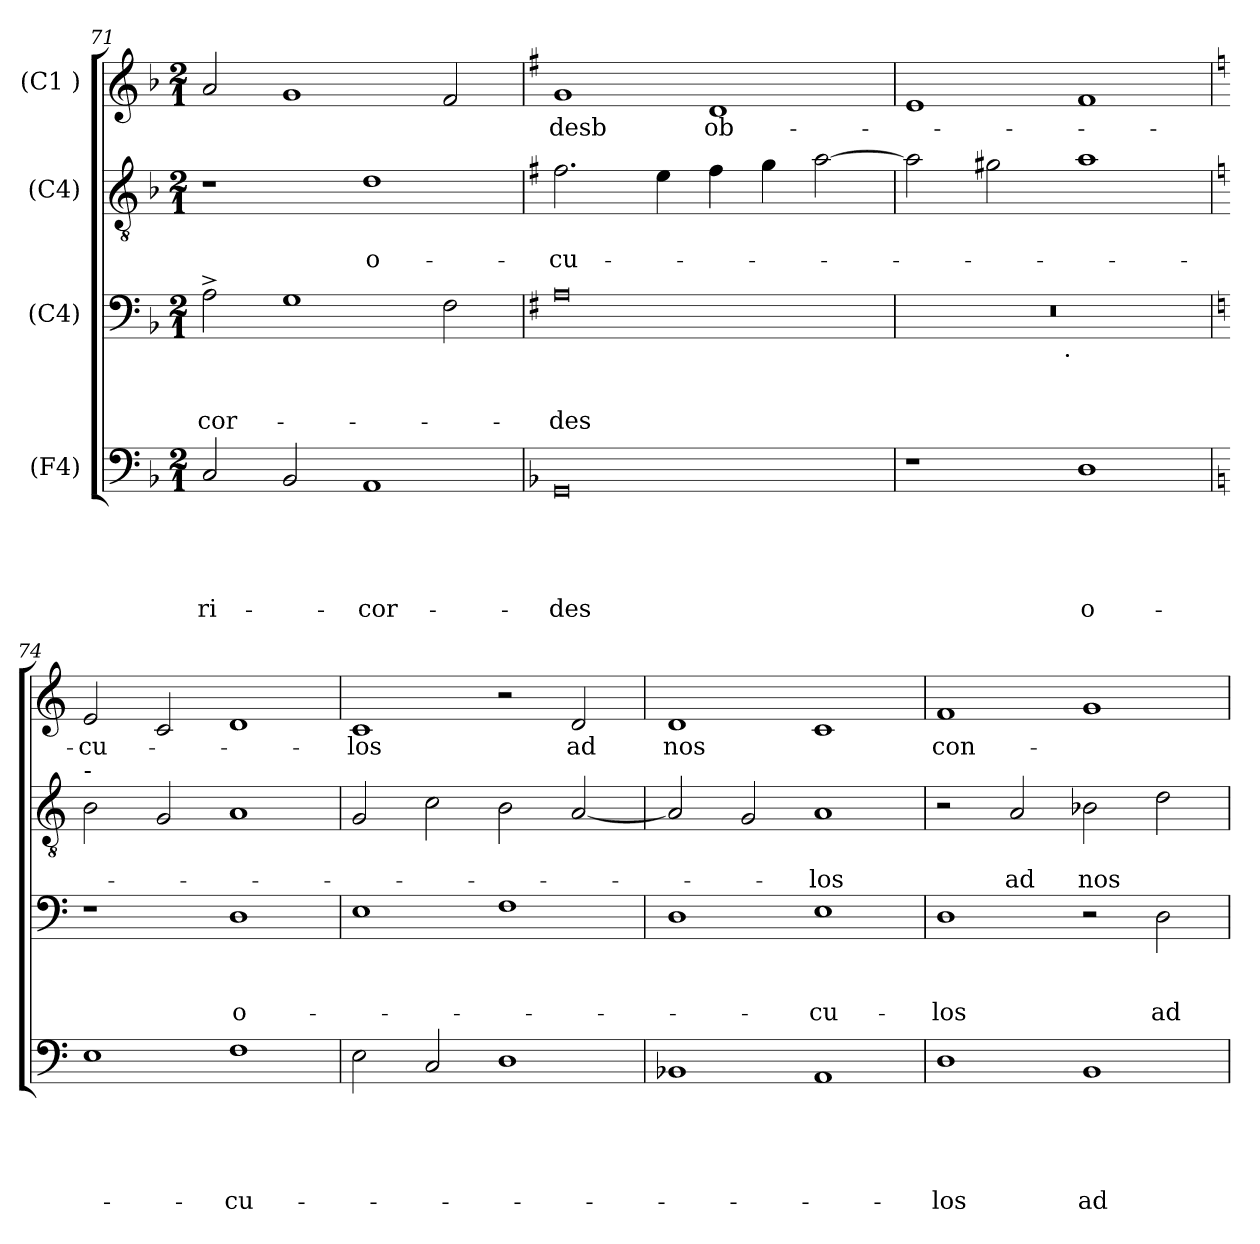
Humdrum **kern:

**kern	**text	**text	**text	**text	**text	**kern	**text	**text	**text	**kern	**text	**text	**kern	**text
*part4	*part4	*part4	*part4	*part4	*part4	*part3	*part3	*part3	*part3	*part2	*part2	*part2	*part1	*part1
*staff4	*staff4	*staff4	*staff4	*staff4	*staff4	*staff3	*staff3	*staff3	*staff3	*staff2	*staff2	*staff2	*staff1	*staff1
*I"(F4)	*	*	*	*	*	*I"(C4)	*	*	*	*I"(C4)	*	*	*I"(C1 )	*
*clefF4	*	*	*	*	*	*clefF4	*	*	*	*clefGv2	*	*	*clefG2	*
*k[b-]	*	*	*	*	*	*k[b-]	*	*	*	*k[b-]	*	*	*k[b-]	*
*F:	*	*	*	*	*	*F:	*	*	*	*F:	*	*	*F:	*
*M2/1	*	*	*	*	*	*M2/1	*	*	*	*M2/1	*	*	*M2/1	*
=71	=71	=71	=71	=71	=71	=71	=71	=71	=71	=71	=71	=71	=71	=71
!	!	!	!	!	!LO:LY:b	!	!	!	!LO:LY:b	!	!	!	!	!
2C/	.	.	.	.	-ri-	2A^>\	.	.	-cor-	1r	.	.	2a/	.
2BB-/	.	.	.	.	.	1G	.	.	.	.	.	.	1g	.
!	!	!	!	!	!LO:LY:b	!	!	!	!	!	!	!LO:LY:b:rj	!	!
1AA	.	.	.	.	-cor-	.	.	.	.	1d	.	o-	.	.
.	.	.	.	.	.	2F\	.	.	.	.	.	.	2f/	.
=72	=72	=72	=72	=72	=72	=72	=72	=72	=72	=72	=72	=72	=72	=72
*	*	*	*	*	*	*k[f#]	*	*	*	*k[f#]	*	*	*k[f#]	*
*	*	*	*	*	*	*G:	*	*	*	*G:	*	*	*G:	*
!	!	!	!	!	!LO:LY:b:rj	!	!	!	!LO:LY:b:rj	!	!	!LO:LY:b	!	!LO:LY:b:rj
0GG	.	.	.	.	-des	0A	.	.	-des	2.f#\	.	-cu-	1g	-desb
.	.	.	.	.	.	.	.	.	.	4e\	.	.	.	.
!	!	!	!	!	!	!	!	!	!	!	!	!	!	!LO:LY:b:rj
.	.	.	.	.	.	.	.	.	.	4f#\	.	.	1d	ob-
.	.	.	.	.	.	.	.	.	.	4g\	.	.	.	.
.	.	.	.	.	.	.	.	.	.	[>2a\	.	.	.	.
=73	=73	=73	=73	=73	=73	=73	=73	=73	=73	=73	=73	=73	=73	=73
*	*	*	*	*	*	*^	*	*	*	*	*	*	*	*
1r	.	.	.	.	.	0r	2ryy	.	.	.	2a\]	.	.	1e	.
.	.	.	.	.	.	.	4...ryy	.	.	.	2g#\	.	.	.	.
!	!	!	!	!	!	!	!LO:TX:b:t=.	!	!	!	!	!	!	!	!
.	.	.	.	.	.	.	1ryy	.	.	.	.	.	.	.	.
!	!	!	!	!	!LO:LY:b:rj	!	!	!	!	!	!	!	!	!	!
1D	.	.	.	.	o-	.	.	.	.	.	1a	.	.	1f#	.
.	.	.	.	.	.	.	32ryy	.	.	.	.	.	.	.	.
*	*	*	*	*	*	*v	*v	*	*	*	*	*	*	*	*
!!LO:LB:g=z
=74	=74	=74	=74	=74	=74	=74	=74	=74	=74	=74	=74	=74	=74	=74
*k[]	*	*	*	*	*	*k[]	*	*	*	*k[]	*	*	*k[]	*
*C:	*	*	*	*	*	*C:	*	*	*	*C:	*	*	*C:	*
*	*	*	*	*	*	*^	*	*	*	*	*	*	*	*
!	!	!	!	!	!	!	!	!	!	!	!LO:TX:a:t=-	!	!	!	!
!	!	!	!	!	!	!	!	!	!	!	!	!	!	!	!LO:LY:b
*	*	*	*	*	*	*v	*v	*	*	*	*	*	*	*	*
1E	.	.	.	.	.	1r	.	.	.	2B\	.	.	2e/	-cu-
.	.	.	.	.	.	.	.	.	.	2G/	.	.	2c/	.
!	!	!	!	!	!LO:LY:b	!	!	!	!LO:LY:b:rj	!	!	!	!	!
1F	.	.	.	.	-cu-	1D	.	.	o-	1A	.	.	1d	.
=75	=75	=75	=75	=75	=75	=75	=75	=75	=75	=75	=75	=75	=75	=75
!	!	!	!	!	!	!	!	!	!	!	!	!	!	!LO:LY:b
2E\	.	.	.	.	.	1E	.	.	.	2G/	.	.	1c	-los
2C/	.	.	.	.	.	.	.	.	.	2c\	.	.	.	.
1D	.	.	.	.	.	1F	.	.	.	2B\	.	.	2r	.
!	!	!	!	!	!	!	!	!	!	!	!	!	!	!LO:LY:b
.	.	.	.	.	.	.	.	.	.	[<2A/	.	.	2d/	ad
=76	=76	=76	=76	=76	=76	=76	=76	=76	=76	=76	=76	=76	=76	=76
!	!	!	!	!	!	!	!	!	!	!	!	!	!	!LO:LY:b
1BB-	.	.	.	.	.	1D	.	.	.	2A/]	.	.	1d	nos
.	.	.	.	.	.	.	.	.	.	2G/	.	.	.	.
!	!	!	!	!	!	!	!	!	!LO:LY:b	!	!	!LO:LY:b	!	!
1AA	.	.	.	.	.	1E	.	.	-cu-	1A	.	-los	1c	.
=77	=77	=77	=77	=77	=77	=77	=77	=77	=77	=77	=77	=77	=77	=77
!	!	!	!	!	!LO:LY:b	!	!	!	!LO:LY:b	!	!	!	!	!LO:LY:b
1D	.	.	.	.	-los	1D	.	.	-los	2r	.	.	1f	con-
!	!	!	!	!	!	!	!	!	!	!	!	!LO:LY:b	!	!
.	.	.	.	.	.	.	.	.	.	2A/	.	ad	.	.
!	!	!	!	!	!LO:LY:b	!	!	!	!	!	!	!LO:LY:b	!	!
1BB	.	.	.	.	ad	2r	.	.	.	2B-\	.	nos	1g	.
!	!	!	!	!	!	!	!	!	!LO:LY:b	!	!	!	!	!
.	.	.	.	.	.	2D\	.	.	ad	2d\	.	.	.	.
=	=	=	=	=	=	=	=	=	=	=	=	=	=	=
*-	*-	*-	*-	*-	*-	*-	*-	*-	*-	*-	*-	*-	*-	*-
